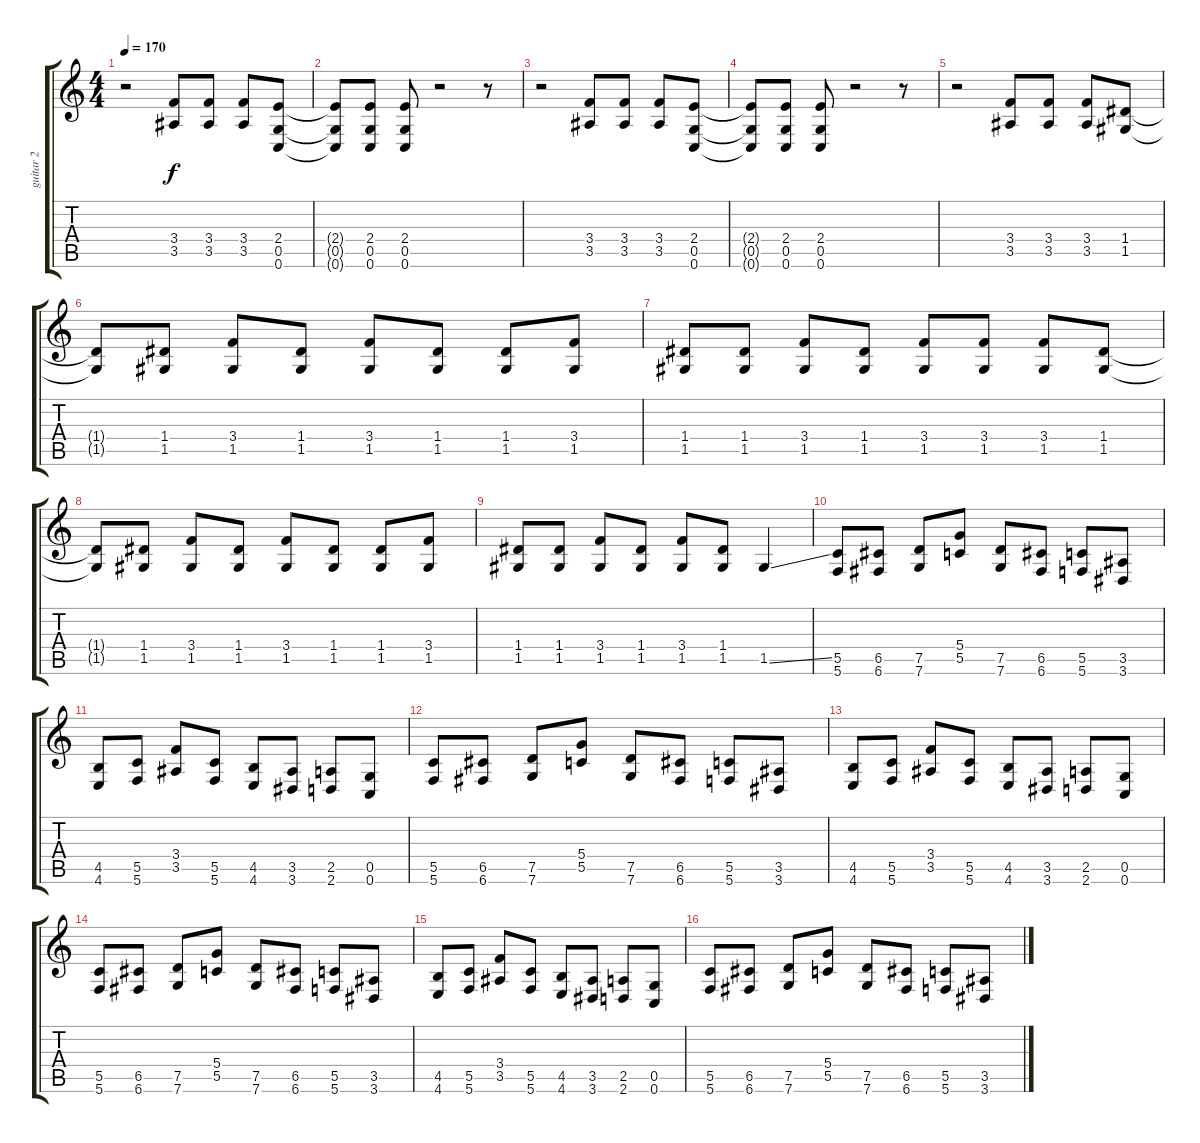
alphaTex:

\track ("guitar 2" "guitar 2") {instrument overdrivenguitar}
\staff {score tabs}
\tuning (E4 B3 A3 D3 G2 C2) {hide}
\ts (4 4)
\tempo 170
\clef g2
\ks c
r.2{dy f} (3.4 3.5).8 (3.4 3.5).8 (3.4 3.5).8 (2.4 0.5 0.6).8 |
(2.4{t} 0.5{t} 0.6{t}).8 (2.4 0.5 0.6).8 (2.4 0.5 0.6).8 r.2 r.8 |
r.2 (3.4 3.5).8 (3.4 3.5).8 (3.4 3.5).8 (2.4 0.5 0.6).8 |
(2.4{t} 0.5{t} 0.6{t}).8 (2.4 0.5 0.6).8 (2.4 0.5 0.6).8 r.2 r.8 |
r.2 (3.4 3.5).8 (3.4 3.5).8 (3.4 3.5).8 (1.4 1.5).8 |
(1.4{t} 1.5{t}).8 (1.4 1.5).8 (3.4 1.5).8 (1.4 1.5).8 (3.4 1.5).8 (1.4 1.5).8 (1.4 1.5).8 (3.4 1.5).8 |
(1.4 1.5).8 (1.4 1.5).8 (3.4 1.5).8 (1.4 1.5).8 (3.4 1.5).8 (3.4 1.5).8 (3.4 1.5).8 (1.4 1.5).8 |
(1.4{t} 1.5{t}).8 (1.4 1.5).8 (3.4 1.5).8 (1.4 1.5).8 (3.4 1.5).8 (1.4 1.5).8 (1.4 1.5).8 (3.4 1.5).8 |
(1.4 1.5).8 (1.4 1.5).8 (3.4 1.5).8 (1.4 1.5).8 (3.4 1.5).8 (1.4 1.5).8 1.5{ss}.4 |
(5.5 5.6).8 (6.5 6.6).8 (7.5 7.6).8 (5.4 5.5).8 (7.5 7.6).8 (6.5 6.6).8 (5.5 5.6).8 (3.5 3.6).8 |
(4.5 4.6).8 (5.5 5.6).8 (3.4 3.5).8 (5.5 5.6).8 (4.5 4.6).8 (3.5 3.6).8 (2.5 2.6).8 (0.5 0.6).8 |
(5.5 5.6).8 (6.5 6.6).8 (7.5 7.6).8 (5.4 5.5).8 (7.5 7.6).8 (6.5 6.6).8 (5.5 5.6).8 (3.5 3.6).8 |
(4.5 4.6).8 (5.5 5.6).8 (3.4 3.5).8 (5.5 5.6).8 (4.5 4.6).8 (3.5 3.6).8 (2.5 2.6).8 (0.5 0.6).8 |
(5.5 5.6).8 (6.5 6.6).8 (7.5 7.6).8 (5.4 5.5).8 (7.5 7.6).8 (6.5 6.6).8 (5.5 5.6).8 (3.5 3.6).8 |
(4.5 4.6).8 (5.5 5.6).8 (3.4 3.5).8 (5.5 5.6).8 (4.5 4.6).8 (3.5 3.6).8 (2.5 2.6).8 (0.5 0.6).8 |
(5.5 5.6).8 (6.5 6.6).8 (7.5 7.6).8 (5.4 5.5).8 (7.5 7.6).8 (6.5 6.6).8 (5.5 5.6).8 (3.5 3.6).8
